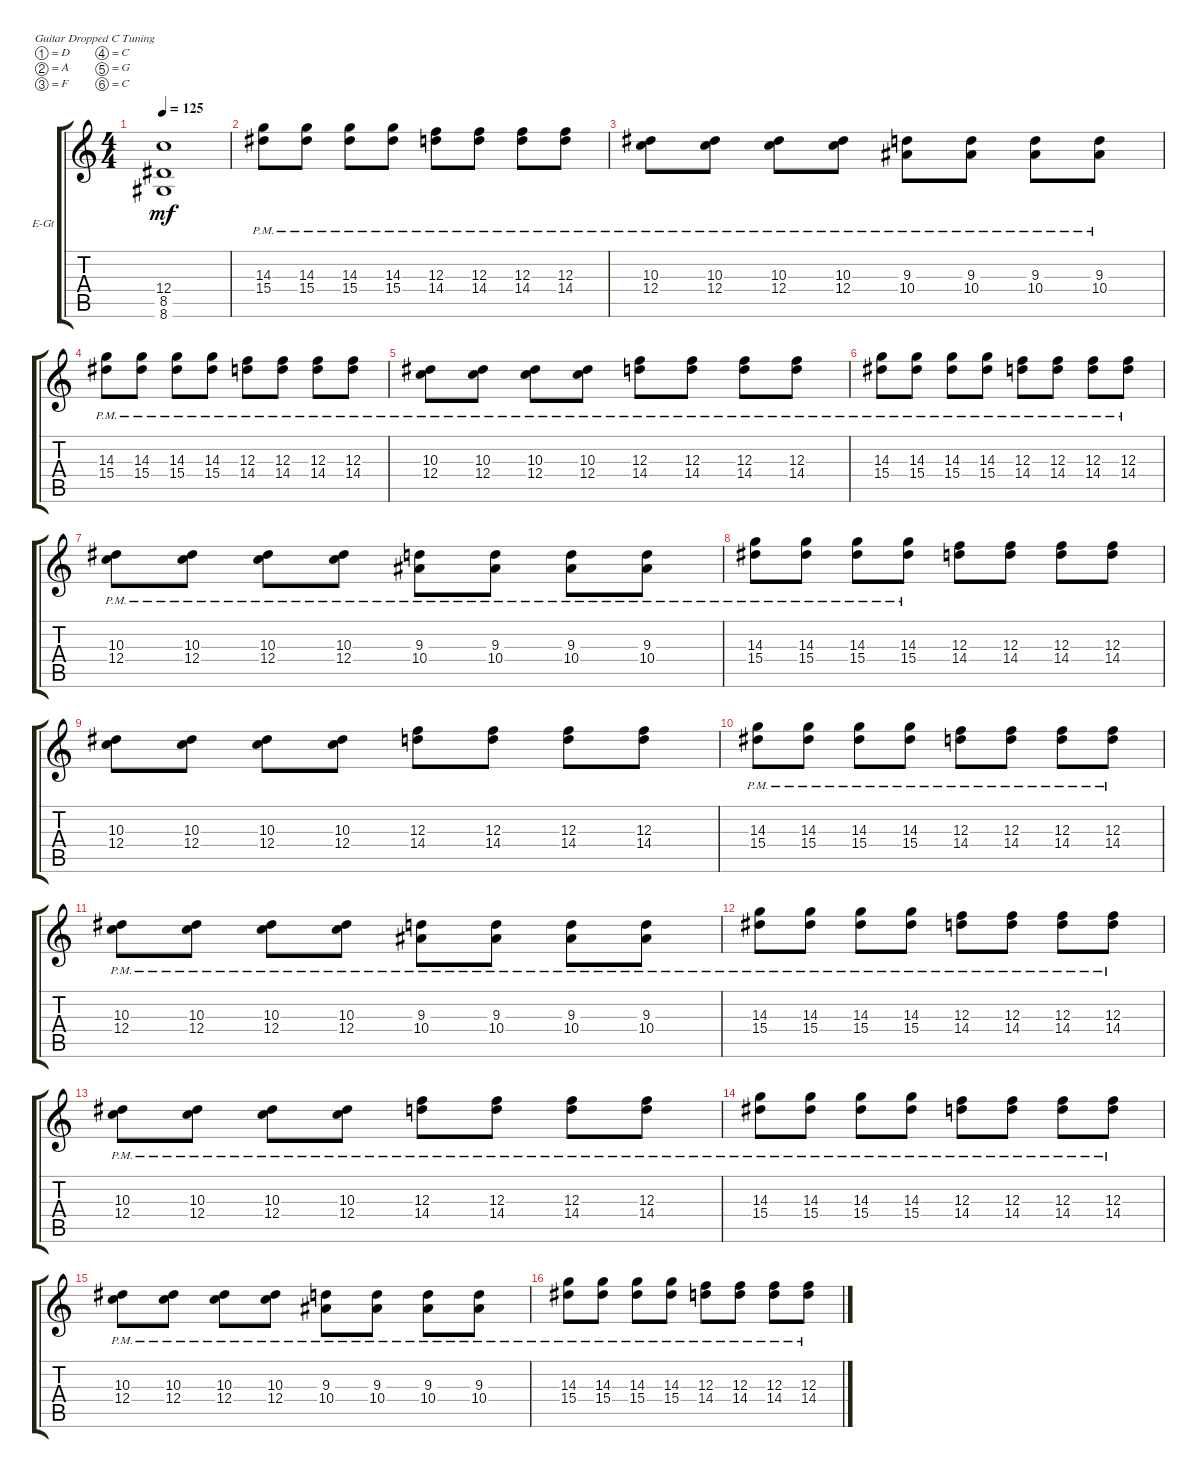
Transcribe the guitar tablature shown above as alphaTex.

\defaultSystemsLayout 4
\bracketExtendMode groupsimilarinstruments
\firstSystemTrackNameOrientation horizontal
\otherSystemsTrackNameOrientation horizontal
\track ("Electric Guitar" "E-Gt") {instrument overdrivenguitar}
\staff {score tabs}
\tuning (D4 A3 F3 C3 G2 C2)
\ts (4 4)
\tempo 125
\clef g2
\scale
0.218824
\ks c
(8.6{t} 8.5{t} 12.4{t}).1{dy mf} |
\scale
0.331811 (14.3{pm} 15.4{pm}).8 (14.3{pm} 15.4{pm}).8 (14.3{pm} 15.4{pm}).8 (14.3{pm} 15.4{pm}).8 (12.3{pm} 14.4{pm}).8 (12.3{pm} 14.4{pm}).8 (12.3{pm} 14.4{pm}).8 (12.3{pm} 14.4{pm}).8 |
\scale
0.450119 (10.3{pm} 12.4{pm}).8 (10.3{pm} 12.4{pm}).8 (10.3{pm} 12.4{pm}).8 (10.3{pm} 12.4{pm}).8 (9.3{pm} 10.4{pm}).8 (9.3{pm} 10.4{pm}).8 (9.3{pm} 10.4{pm}).8 (9.3{pm} 10.4{pm}).8 |
(14.3{pm} 15.4{pm}).8 (14.3{pm} 15.4{pm}).8 (14.3{pm} 15.4{pm}).8 (14.3{pm} 15.4{pm}).8 (12.3{pm} 14.4{pm}).8 (12.3{pm} 14.4{pm}).8 (12.3{pm} 14.4{pm}).8 (12.3{pm} 14.4{pm}).8 |
(10.3{pm} 12.4{pm}).8 (10.3{pm} 12.4{pm}).8 (10.3{pm} 12.4{pm}).8 (10.3{pm} 12.4{pm}).8 (12.3{pm} 14.4{pm}).8 (12.3{pm} 14.4{pm}).8 (12.3{pm} 14.4{pm}).8 (12.3{pm} 14.4{pm}).8 |
(14.3{pm} 15.4{pm}).8 (14.3{pm} 15.4{pm}).8 (14.3{pm} 15.4{pm}).8 (14.3{pm} 15.4{pm}).8 (12.3{pm} 14.4{pm}).8 (12.3{pm} 14.4{pm}).8 (12.3{pm} 14.4{pm}).8 (12.3{pm} 14.4{pm}).8 |
(10.3{pm} 12.4{pm}).8 (10.3{pm} 12.4{pm}).8 (10.3{pm} 12.4{pm}).8 (10.3{pm} 12.4{pm}).8 (9.3{pm} 10.4{pm}).8 (9.3{pm} 10.4{pm}).8 (9.3{pm} 10.4{pm}).8 (9.3{pm} 10.4{pm}).8 |
(14.3{pm} 15.4{pm}).8 (14.3{pm} 15.4{pm}).8 (14.3{pm} 15.4{pm}).8 (14.3{pm} 15.4{pm}).8 (12.3 14.4).8 (12.3 14.4).8 (12.3 14.4).8 (12.3 14.4).8 |
(10.3 12.4).8 (10.3 12.4).8 (10.3 12.4).8 (10.3 12.4).8 (12.3 14.4).8 (12.3 14.4).8 (12.3 14.4).8 (12.3 14.4).8 |
(14.3{pm} 15.4{pm}).8 (14.3{pm} 15.4{pm}).8 (14.3{pm} 15.4{pm}).8 (14.3{pm} 15.4{pm}).8 (12.3{pm} 14.4{pm}).8 (12.3{pm} 14.4{pm}).8 (12.3{pm} 14.4{pm}).8 (12.3{pm} 14.4{pm}).8 |
(10.3{pm} 12.4{pm}).8 (10.3{pm} 12.4{pm}).8 (10.3{pm} 12.4{pm}).8 (10.3{pm} 12.4{pm}).8 (9.3{pm} 10.4{pm}).8 (9.3{pm} 10.4{pm}).8 (9.3{pm} 10.4{pm}).8 (9.3{pm} 10.4{pm}).8 |
(14.3{pm} 15.4{pm}).8 (14.3{pm} 15.4{pm}).8 (14.3{pm} 15.4{pm}).8 (14.3{pm} 15.4{pm}).8 (12.3{pm} 14.4{pm}).8 (12.3{pm} 14.4{pm}).8 (12.3{pm} 14.4{pm}).8 (12.3{pm} 14.4{pm}).8 |
(10.3{pm} 12.4{pm}).8 (10.3{pm} 12.4{pm}).8 (10.3{pm} 12.4{pm}).8 (10.3{pm} 12.4{pm}).8 (12.3{pm} 14.4{pm}).8 (12.3{pm} 14.4{pm}).8 (12.3{pm} 14.4{pm}).8 (12.3{pm} 14.4{pm}).8 |
(14.3{pm} 15.4{pm}).8 (14.3{pm} 15.4{pm}).8 (14.3{pm} 15.4{pm}).8 (14.3{pm} 15.4{pm}).8 (12.3{pm} 14.4{pm}).8 (12.3{pm} 14.4{pm}).8 (12.3{pm} 14.4{pm}).8 (12.3{pm} 14.4{pm}).8 |
(10.3{pm} 12.4{pm}).8 (10.3{pm} 12.4{pm}).8 (10.3{pm} 12.4{pm}).8 (10.3{pm} 12.4{pm}).8 (9.3{pm} 10.4{pm}).8 (9.3{pm} 10.4{pm}).8 (9.3{pm} 10.4{pm}).8 (9.3{pm} 10.4{pm}).8 |
(14.3{pm} 15.4{pm}).8 (14.3{pm} 15.4{pm}).8 (14.3{pm} 15.4{pm}).8 (14.3{pm} 15.4{pm}).8 (12.3{pm} 14.4{pm}).8 (12.3{pm} 14.4{pm}).8 (12.3{pm} 14.4{pm}).8 (12.3{pm} 14.4{pm}).8
